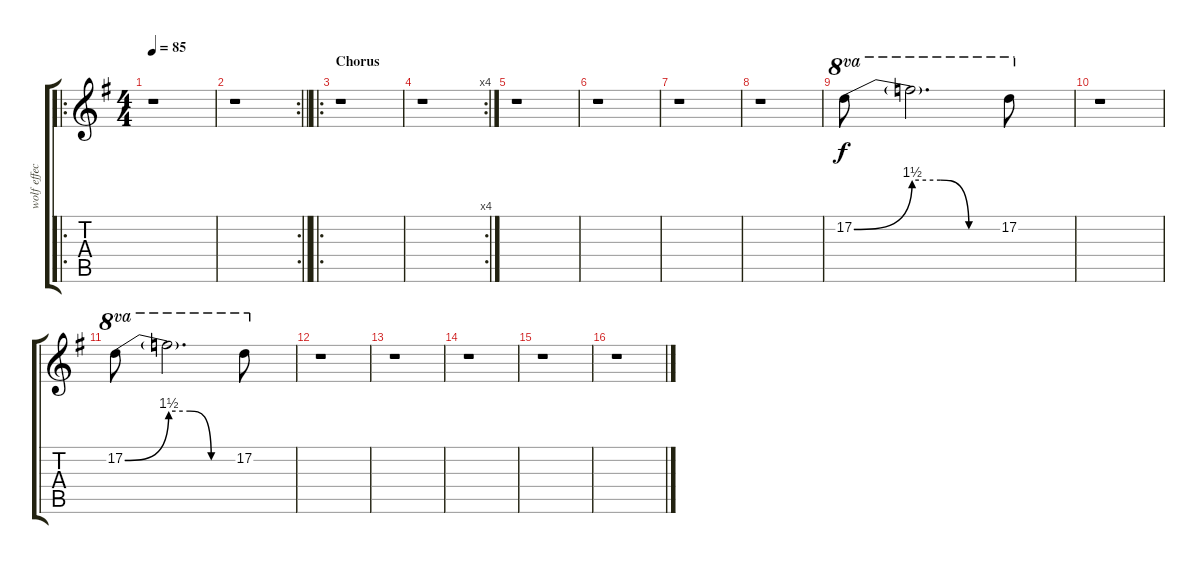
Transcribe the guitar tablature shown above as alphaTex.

\track ("wolf effect" "wolf effec") {instrument electricguitarclean}
\staff {score tabs}
\tuning (D4 A3 F3 C3 G2 D2) {hide}
\ro
\ts (4 4)
\tempo 85
\clef g2
\ks g
r.1{dy f} |
\rc 2
\barLineRight lightlight
r.1 |
\ro
\section ("" "Chorus")
r.1 |
\rc 4
r.1 |
r.1 |
r.1 |
r.1 |
r.1 |
17.2{be (bend 0 0 60 6)}.8{ot 8va} 17.2{be (custom 0 6 20 6 40 0 60 0) t}.2{d ot 8va} 17.2.8{ot 8va} |
r.1 |
17.2{be (bend 0 0 60 6)}.8{ot 8va} 17.2{be (custom 0 6 20 6 40 0 60 0) t}.2{d ot 8va} 17.2.8{ot 8va} |
r.1 |
r.1 |
r.1 |
r.1 |
r.1
